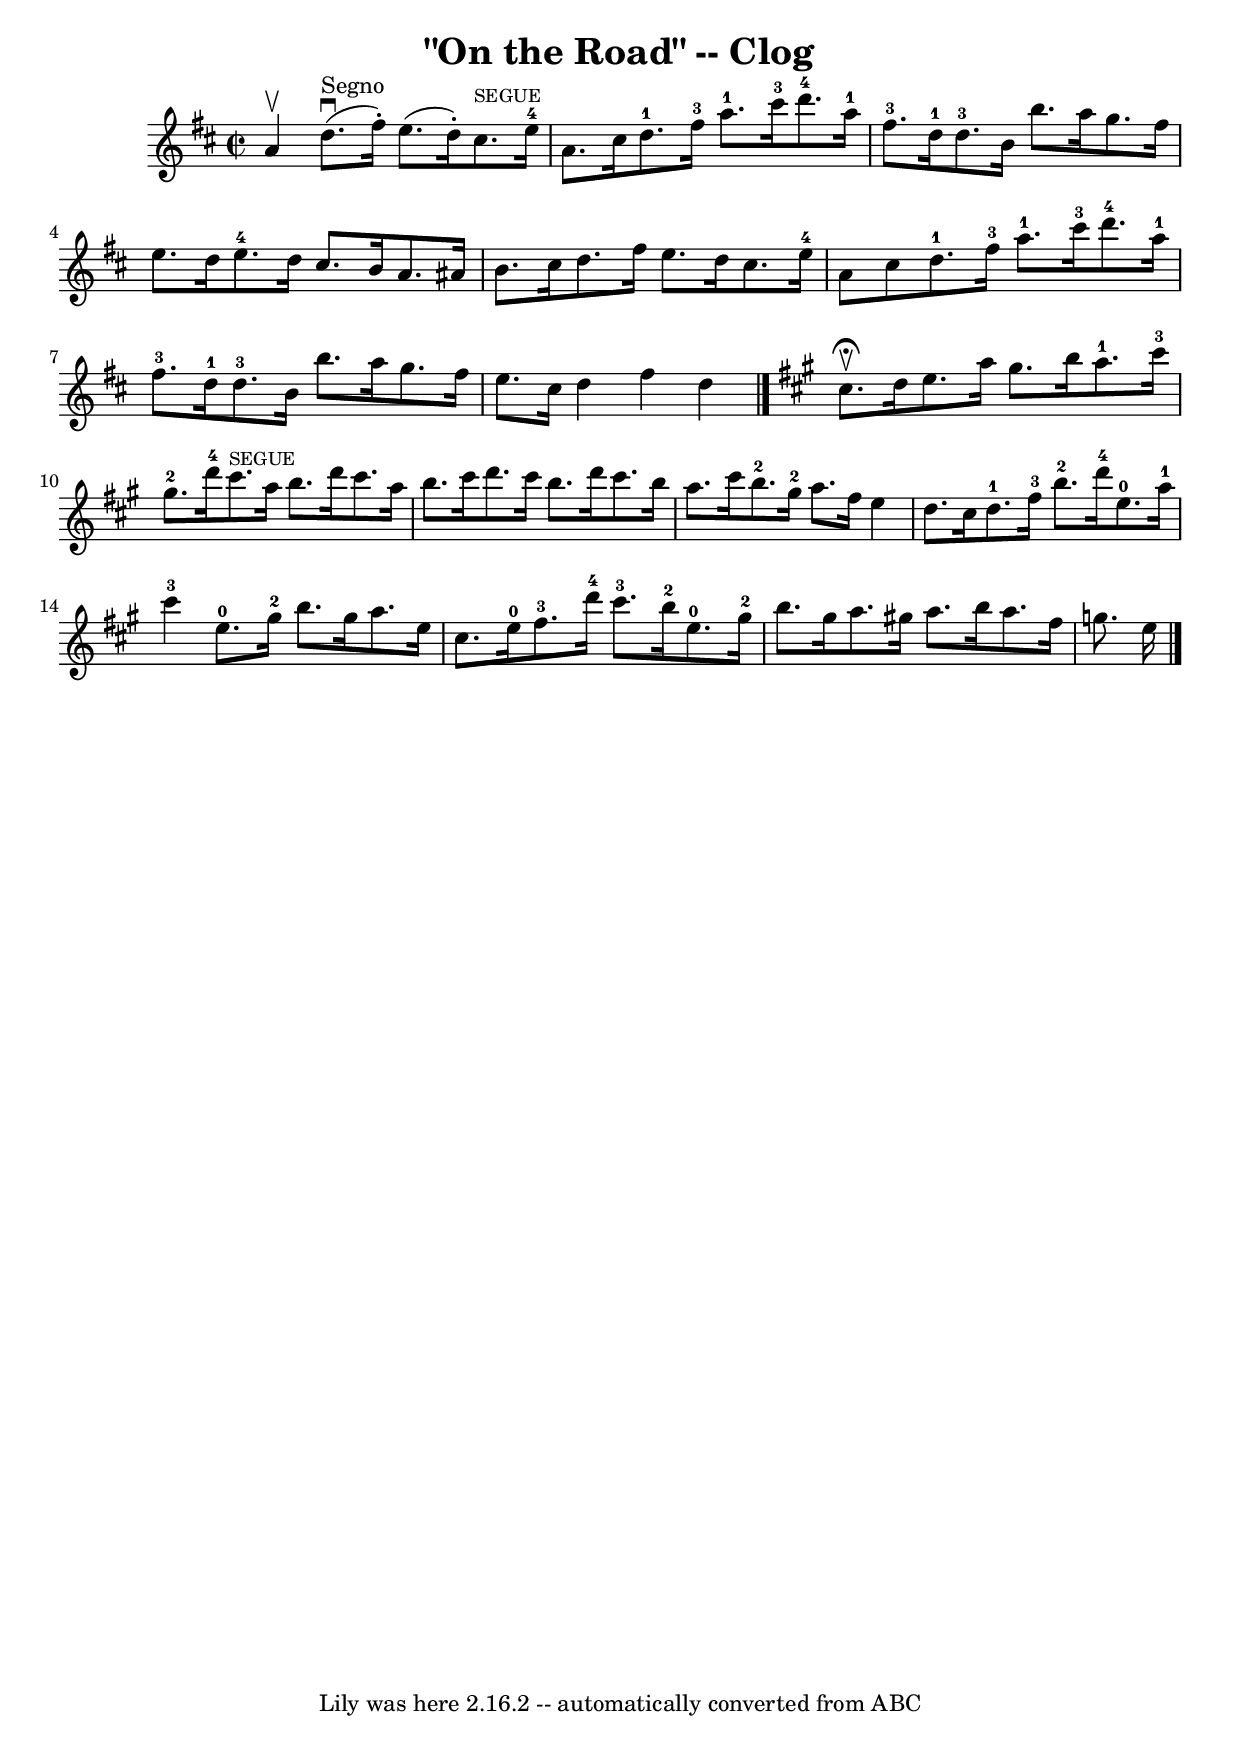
\version "2.16.2"
\include "Mammoth.ily"
\header {
	%% book = "Ryan's Mammoth Collection"
	crossRefNumber = "1"
	footnotes = "\\\\154 916"
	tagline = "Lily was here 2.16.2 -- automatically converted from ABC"
	title = "\"On the Road\" -- Clog"
}
voicedefault =  {


\override Staff.TimeSignature #'style = #'C
 \time 2/2 
\key d \major a'4^\upbow   |
 d''8.^"Segno"^\downbow(
 fis''16 -.) e''8. (d''16 -.) cis''8.^\segue e''16-4 a'8. 
 cis''16    |
 d''8.-1 fis''16-3 a''8.-1 cis'''16 
-3 d'''8.-4 a''16-1 fis''8.-3 d''16-1   |
       
d''8.-3 b'16 b''8. a''16 g''8. fis''16 e''8. d''16    
|
 e''8.-4 d''16 cis''8. b'16 a'8. ais'16 b'8.    
cis''16    |
 d''8. fis''16 e''8. d''16 cis''8. e''16 
-4 a'8 cis''8    |
 d''8.-1 fis''16-3 a''8.-1   
cis'''16-3 d'''8.-4 a''16-1 fis''8.-3 d''16-1   
|
 d''8.-3 b'16 b''8. a''16 g''8. fis''16 e''8. 
 cis''16    |
 d''4 fis''4 d''4    \bar "|."   
\key a \major   
cis''8.^\fermata^\upbow() d''16  |
 e''8. a''16 gis''8.    
b''16 a''8.-1 cis'''16-3 gis''8.-2 d'''16-4   |
   
 cis'''8.^\segue a''16 b''8. d'''16 cis'''8. a''16 b''8.    
cis'''16    |
 d'''8. cis'''16 b''8. d'''16 cis'''8.    
b''16 a''8. cis'''16    |
 b''8.-2 gis''16-2 a''8.    
fis''16 e''4 d''8. cis''16    |
 d''8.-1 fis''16-3 
 b''8.-2 d'''16-4 e''8.-0 a''16-1 cis'''4-3   
|
 e''8.-0 gis''16-2 b''8. gis''16 a''8. e''16    
cis''8. e''16-0   |
 fis''8.-3 d'''16-4 cis'''8. 
-3 b''16-2 e''8.-0 gis''16-2 b''8. gis''16    |
  
 a''8. gis''!16 a''8. b''16 a''8. fis''16 g''8. e''16    
    \bar "|."   
}

\score{
    <<

	\context Staff="default"
	{
	    \voicedefault 
	}

    >>
	\layout {
	}
	\midi {}
}
